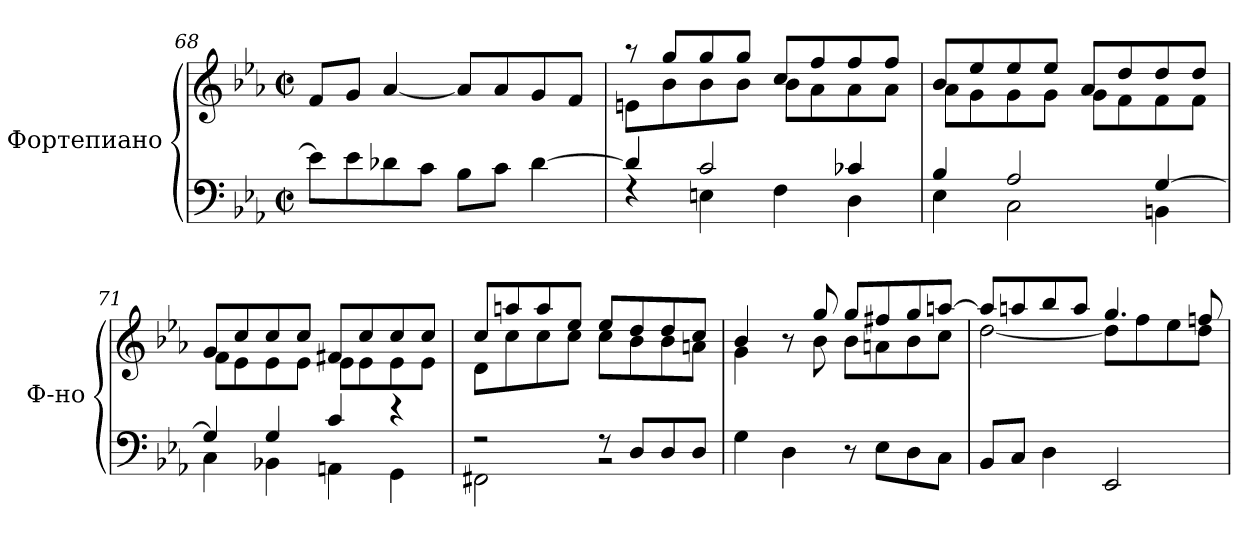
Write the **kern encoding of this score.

**kern	**kern
*part1	*part1
*staff2	*staff1
*I"Фортепиано	*
*I'Ф-но	*
!!LO:PB:g=z
*clefF4	*clefG2
*k[b-e-a-]	*k[b-e-a-]
*c:	*c:
*M2/2	*M2/2
*met(c|)	*met(c|)
=68	=68
8e-\L]	8f/L
8e-\	8g/J
8d-X\	[4a-/
8c\J	.
8B-\L	8a-/L]
8c\J	8a-/
[4d-\	8g/
.	8f/J
=69	=69
*^	*^
4d-/]	4rF	8r	8en\L
.	.	8gg/L	8b-\
2c/	4En\	8gg/	8b-\
.	.	8gg/J	8b-\J
.	4F\	8cc/L	8b-\L
.	.	8ff/	8a-\
4c-X/	4D\	8ff/	8a-\
.	.	8ff/J	8a-\J
=70	=70	=70	=70
4B-/	4E-\	8b-/L	8a-\L
.	.	8ee-/	8g\
2A-/	2C\	8ee-/	8g\
.	.	8ee-/J	8g\J
.	.	8a-/L	8g\L
.	.	8dd/	8f\
[4G/	4BBn\	8dd/	8f\
.	.	8dd/J	8f\J
=71	=71	=71	=71
4G/]	4C\	8g/L	8f\L
.	.	8cc/	8e-\
4G/	4BB-X\	8cc/	8e-\
.	.	8cc/J	8e-\J
4c/	4AAn\	8f#X/L	8e-\L
.	.	8cc/	8e-\
4r	4GG\	8cc/	8e-\
.	.	8cc/J	8e-\J
!!LO:LB:g=z	!!
=72	=72	=72	=72
2rF	2FF#X\	8cc/L	8d\L
.	.	8aan/	8cc\
.	.	8aa/	8cc\
.	.	8ee-/J	8cc\J
8r	2rBB	8ee-/L	8cc\L
8D/L	.	8dd/	8b-\
8D/	.	8dd/	8b-\
8D/J	.	8cc/J	8an\J
*v	*v	*	*
=73	=73	=73
4G\	4b-/	4g\
4D\	8r	8ryy
.	8gg/	8b-\
8r	8gg/L	8b-\L
8E-\L	8ff#X/	8an\
8D\	8gg/	8b-\
8C\J	[8aan/J	8cc\J
=74	=74	=74
8BB-/L	8aa/L]	[2dd\
8C/J	8aan/	.
4D\	8bb-/	.
.	8aa/J	.
2EE-/	4.gg/	8dd\L]
.	.	8ff\
.	.	8ee-\
.	8ffn/	8dd\J
*	*v	*v
=	=
*-	*-
